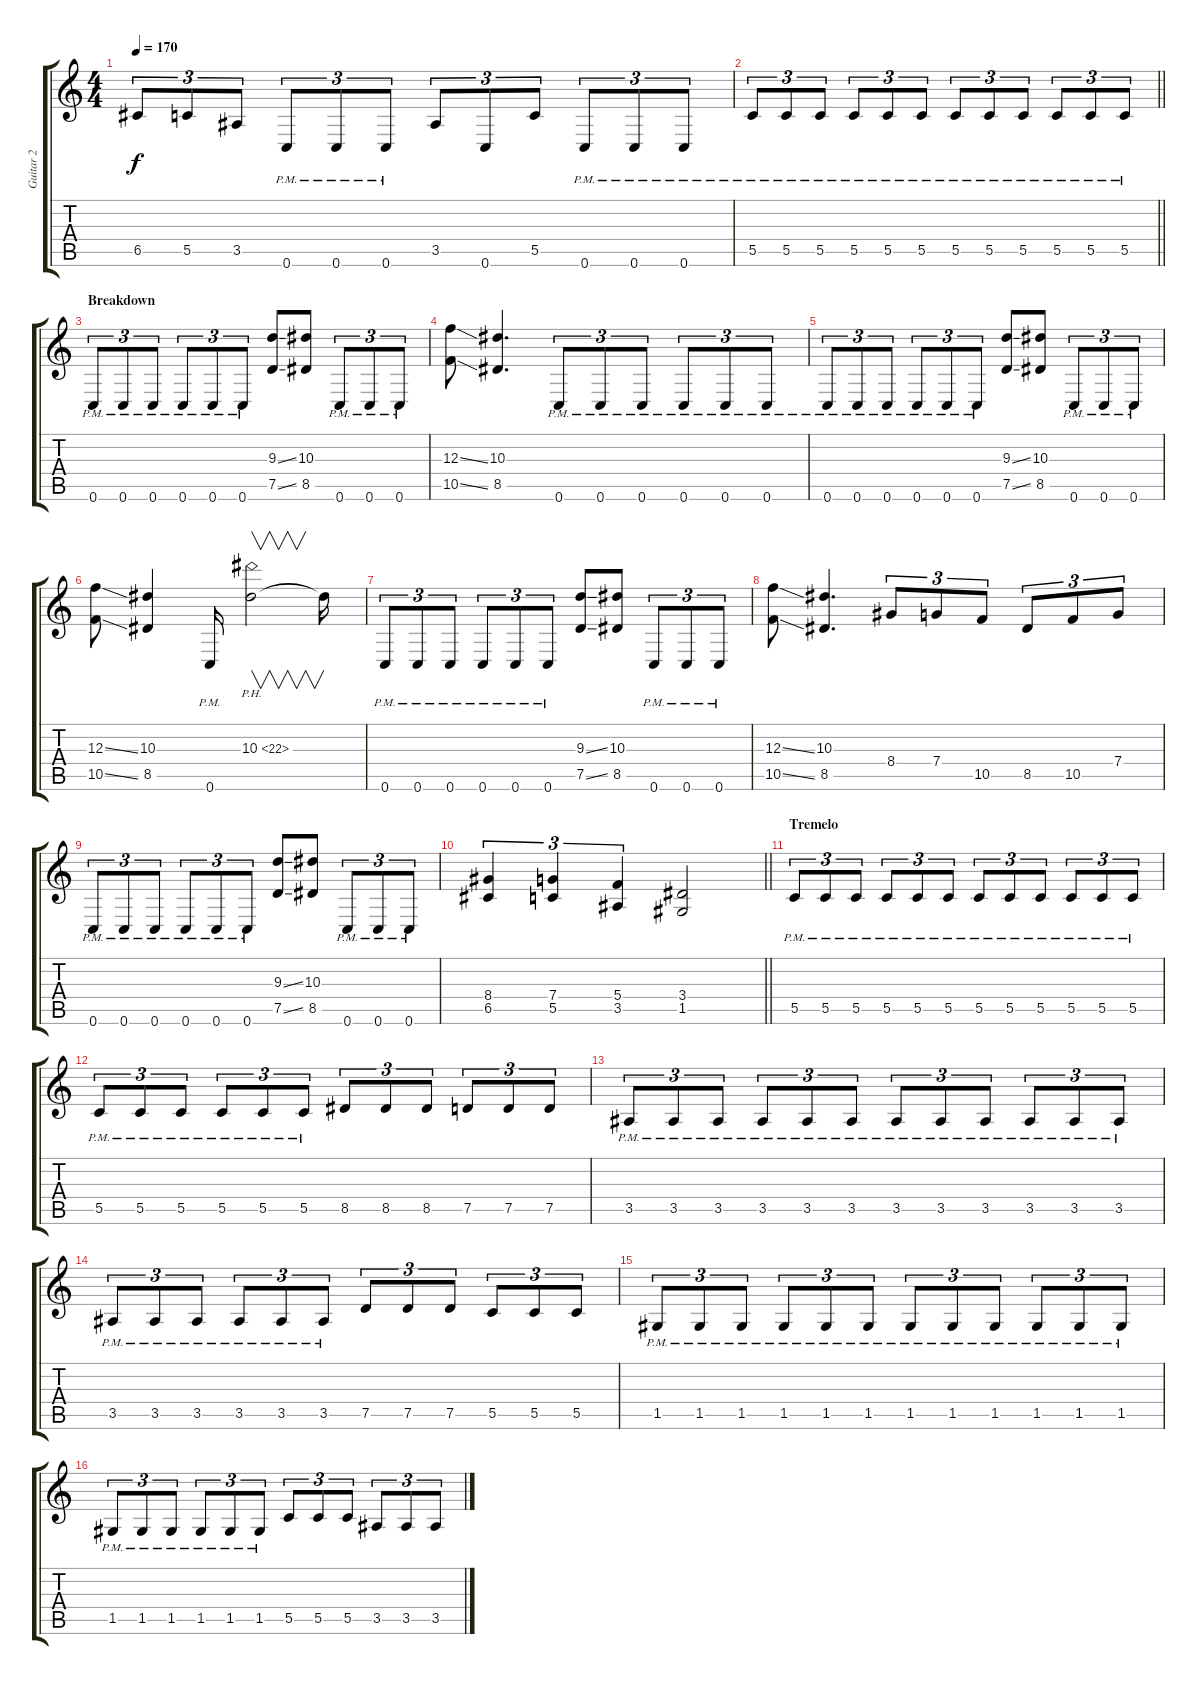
\track ("Guitar 2" "Guitar 2") {instrument overdrivenguitar}
\staff {score tabs}
\tuning (D4 A3 F3 C3 G2 C2) {hide}
\ts (4 4)
\tempo 170
\clef g2
\ks c
6.5.8{tu (3 2) dy f} 5.5.8{tu (3 2)} 3.5.8{tu (3 2)} 0.6{pm}.8{tu (3 2)} 0.6{pm}.8{tu (3 2)} 0.6{pm}.8{tu (3 2)} 3.5.8{tu (3 2)} 0.6.8{tu (3 2)} 5.5.8{tu (3 2)} 0.6{pm}.8{tu (3 2)} 0.6{pm}.8{tu (3 2)} 0.6{pm}.8{tu (3 2)} |
\barLineRight lightlight
5.5{pm}.8{tu (3 2)} 5.5{pm}.8{tu (3 2)} 5.5{pm}.8{tu (3 2)} 5.5{pm}.8{tu (3 2)} 5.5{pm}.8{tu (3 2)} 5.5{pm}.8{tu (3 2)} 5.5{pm}.8{tu (3 2)} 5.5{pm}.8{tu (3 2)} 5.5{pm}.8{tu (3 2)} 5.5{pm}.8{tu (3 2)} 5.5{pm}.8{tu (3 2)} 5.5{pm}.8{tu (3 2)} |
\section ("" "Breakdown")
0.6{pm}.8{tu (3 2)} 0.6{pm}.8{tu (3 2)} 0.6{pm}.8{tu (3 2)} 0.6{pm}.8{tu (3 2)} 0.6{pm}.8{tu (3 2)} 0.6{pm}.8{tu (3 2)} (9.3{ss} 7.5{ss}).8 (10.3 8.5).8 0.6{pm}.8{tu (3 2)} 0.6{pm}.8{tu (3 2)} 0.6{pm}.8{tu (3 2)} |
(12.3{ss} 10.5{ss}).8 (10.3 8.5).4{d} 0.6{pm}.8{tu (3 2)} 0.6{pm}.8{tu (3 2)} 0.6{pm}.8{tu (3 2)} 0.6{pm}.8{tu (3 2)} 0.6{pm}.8{tu (3 2)} 0.6{pm}.8{tu (3 2)} |
0.6{pm}.8{tu (3 2)} 0.6{pm}.8{tu (3 2)} 0.6{pm}.8{tu (3 2)} 0.6{pm}.8{tu (3 2)} 0.6{pm}.8{tu (3 2)} 0.6{pm}.8{tu (3 2)} (9.3{ss} 7.5{ss}).8 (10.3 8.5).8 0.6{pm}.8{tu (3 2)} 0.6{pm}.8{tu (3 2)} 0.6{pm}.8{tu (3 2)} |
(12.3{ss} 10.5{ss}).8 (10.3 8.5).4 0.6{pm}.16 10.3{ph 12}.2{v} 10.3{t}.16 |
0.6{pm}.8{tu (3 2)} 0.6{pm}.8{tu (3 2)} 0.6{pm}.8{tu (3 2)} 0.6{pm}.8{tu (3 2)} 0.6{pm}.8{tu (3 2)} 0.6{pm}.8{tu (3 2)} (9.3{ss} 7.5{ss}).8 (10.3 8.5).8 0.6{pm}.8{tu (3 2)} 0.6{pm}.8{tu (3 2)} 0.6{pm}.8{tu (3 2)} |
(12.3{ss} 10.5{ss}).8 (10.3 8.5).4{d} 8.4.8{tu (3 2)} 7.4.8{tu (3 2)} 10.5.8{tu (3 2)} 8.5.8{tu (3 2)} 10.5.8{tu (3 2)} 7.4.8{tu (3 2)} |
0.6{pm}.8{tu (3 2)} 0.6{pm}.8{tu (3 2)} 0.6{pm}.8{tu (3 2)} 0.6{pm}.8{tu (3 2)} 0.6{pm}.8{tu (3 2)} 0.6{pm}.8{tu (3 2)} (9.3{ss} 7.5{ss}).8 (10.3 8.5).8 0.6{pm}.8{tu (3 2)} 0.6{pm}.8{tu (3 2)} 0.6{pm}.8{tu (3 2)} |
\barLineRight lightlight
(8.4 6.5).4{tu (3 2)} (7.4 5.5).4{tu (3 2)} (5.4 3.5).4{tu (3 2)} (3.4 1.5).2 |
\section ("" "Tremelo")
5.5{pm}.8{tu (3 2)} 5.5{pm}.8{tu (3 2)} 5.5{pm}.8{tu (3 2)} 5.5{pm}.8{tu (3 2)} 5.5{pm}.8{tu (3 2)} 5.5{pm}.8{tu (3 2)} 5.5{pm}.8{tu (3 2)} 5.5{pm}.8{tu (3 2)} 5.5{pm}.8{tu (3 2)} 5.5{pm}.8{tu (3 2)} 5.5{pm}.8{tu (3 2)} 5.5{pm}.8{tu (3 2)} |
5.5{pm}.8{tu (3 2)} 5.5{pm}.8{tu (3 2)} 5.5{pm}.8{tu (3 2)} 5.5{pm}.8{tu (3 2)} 5.5{pm}.8{tu (3 2)} 5.5{pm}.8{tu (3 2)} 8.5.8{tu (3 2)} 8.5.8{tu (3 2)} 8.5.8{tu (3 2)} 7.5.8{tu (3 2)} 7.5.8{tu (3 2)} 7.5.8{tu (3 2)} |
3.5{pm}.8{tu (3 2)} 3.5{pm}.8{tu (3 2)} 3.5{pm}.8{tu (3 2)} 3.5{pm}.8{tu (3 2)} 3.5{pm}.8{tu (3 2)} 3.5{pm}.8{tu (3 2)} 3.5{pm}.8{tu (3 2)} 3.5{pm}.8{tu (3 2)} 3.5{pm}.8{tu (3 2)} 3.5{pm}.8{tu (3 2)} 3.5{pm}.8{tu (3 2)} 3.5{pm}.8{tu (3 2)} |
3.5{pm}.8{tu (3 2)} 3.5{pm}.8{tu (3 2)} 3.5{pm}.8{tu (3 2)} 3.5{pm}.8{tu (3 2)} 3.5{pm}.8{tu (3 2)} 3.5{pm}.8{tu (3 2)} 7.5.8{tu (3 2)} 7.5.8{tu (3 2)} 7.5.8{tu (3 2)} 5.5.8{tu (3 2)} 5.5.8{tu (3 2)} 5.5.8{tu (3 2)} |
1.5{pm}.8{tu (3 2)} 1.5{pm}.8{tu (3 2)} 1.5{pm}.8{tu (3 2)} 1.5{pm}.8{tu (3 2)} 1.5{pm}.8{tu (3 2)} 1.5{pm}.8{tu (3 2)} 1.5{pm}.8{tu (3 2)} 1.5{pm}.8{tu (3 2)} 1.5{pm}.8{tu (3 2)} 1.5{pm}.8{tu (3 2)} 1.5{pm}.8{tu (3 2)} 1.5{pm}.8{tu (3 2)} |
1.5{pm}.8{tu (3 2)} 1.5{pm}.8{tu (3 2)} 1.5{pm}.8{tu (3 2)} 1.5{pm}.8{tu (3 2)} 1.5{pm}.8{tu (3 2)} 1.5{pm}.8{tu (3 2)} 5.5.8{tu (3 2)} 5.5.8{tu (3 2)} 5.5.8{tu (3 2)} 3.5.8{tu (3 2)} 3.5.8{tu (3 2)} 3.5.8{tu (3 2)}
